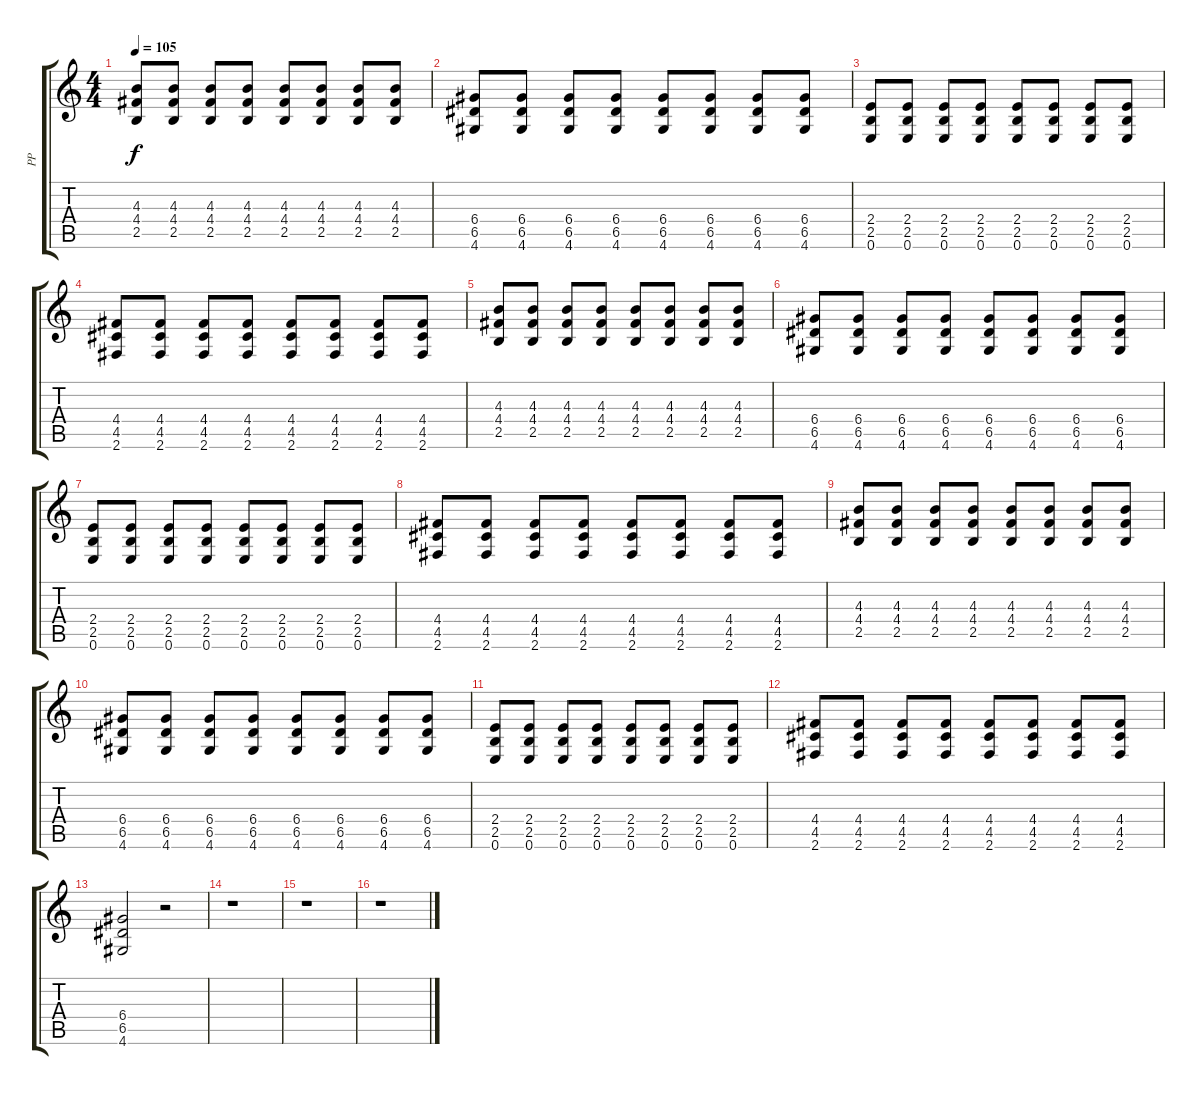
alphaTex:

\track ("PP" "PP") {instrument overdrivenguitar}
\staff {score tabs}
\tuning (E4 B3 G3 D3 A2 E2) {hide}
\ts (4 4)
\tempo 105
\clef g2
\ks c
(4.3 4.4 2.5).8{dy f} (4.3 4.4 2.5).8 (4.3 4.4 2.5).8 (4.3 4.4 2.5).8 (4.3 4.4 2.5).8 (4.3 4.4 2.5).8 (4.3 4.4 2.5).8 (4.3 4.4 2.5).8 |
(6.4 6.5 4.6).8 (6.4 6.5 4.6).8 (6.4 6.5 4.6).8 (6.4 6.5 4.6).8 (6.4 6.5 4.6).8 (6.4 6.5 4.6).8 (6.4 6.5 4.6).8 (6.4 6.5 4.6).8 |
(2.4 2.5 0.6).8 (2.4 2.5 0.6).8 (2.4 2.5 0.6).8 (2.4 2.5 0.6).8 (2.4 2.5 0.6).8 (2.4 2.5 0.6).8 (2.4 2.5 0.6).8 (2.4 2.5 0.6).8 |
(4.4 4.5 2.6).8 (4.4 4.5 2.6).8 (4.4 4.5 2.6).8 (4.4 4.5 2.6).8 (4.4 4.5 2.6).8 (4.4 4.5 2.6).8 (4.4 4.5 2.6).8 (4.4 4.5 2.6).8 |
(4.3 4.4 2.5).8 (4.3 4.4 2.5).8 (4.3 4.4 2.5).8 (4.3 4.4 2.5).8 (4.3 4.4 2.5).8 (4.3 4.4 2.5).8 (4.3 4.4 2.5).8 (4.3 4.4 2.5).8 |
(6.4 6.5 4.6).8 (6.4 6.5 4.6).8 (6.4 6.5 4.6).8 (6.4 6.5 4.6).8 (6.4 6.5 4.6).8 (6.4 6.5 4.6).8 (6.4 6.5 4.6).8 (6.4 6.5 4.6).8 |
(2.4 2.5 0.6).8 (2.4 2.5 0.6).8 (2.4 2.5 0.6).8 (2.4 2.5 0.6).8 (2.4 2.5 0.6).8 (2.4 2.5 0.6).8 (2.4 2.5 0.6).8 (2.4 2.5 0.6).8 |
(4.4 4.5 2.6).8 (4.4 4.5 2.6).8 (4.4 4.5 2.6).8 (4.4 4.5 2.6).8 (4.4 4.5 2.6).8 (4.4 4.5 2.6).8 (4.4 4.5 2.6).8 (4.4 4.5 2.6).8 |
(4.3 4.4 2.5).8 (4.3 4.4 2.5).8 (4.3 4.4 2.5).8 (4.3 4.4 2.5).8 (4.3 4.4 2.5).8 (4.3 4.4 2.5).8 (4.3 4.4 2.5).8 (4.3 4.4 2.5).8 |
(6.4 6.5 4.6).8 (6.4 6.5 4.6).8 (6.4 6.5 4.6).8 (6.4 6.5 4.6).8 (6.4 6.5 4.6).8 (6.4 6.5 4.6).8 (6.4 6.5 4.6).8 (6.4 6.5 4.6).8 |
(2.4 2.5 0.6).8 (2.4 2.5 0.6).8 (2.4 2.5 0.6).8 (2.4 2.5 0.6).8 (2.4 2.5 0.6).8 (2.4 2.5 0.6).8 (2.4 2.5 0.6).8 (2.4 2.5 0.6).8 |
(4.4 4.5 2.6).8 (4.4 4.5 2.6).8 (4.4 4.5 2.6).8 (4.4 4.5 2.6).8 (4.4 4.5 2.6).8 (4.4 4.5 2.6).8 (4.4 4.5 2.6).8 (4.4 4.5 2.6).8 |
(6.4 6.5 4.6).2 r.2 |
r.1 |
r.1 |
r.1
